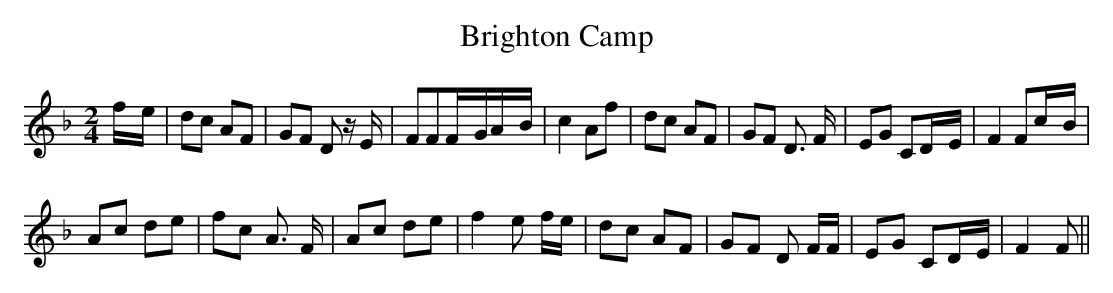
X:1
T:Brighton Camp
M:2/4
L:1/8
K:F
f/2-e/2| dc AF| GF D z/2 E/2| FFF/2-G/2A/2-B/2| c2 Af|dc AF| GF D3/2 F/2|EG CD/2-E/2| F2 Fc/2-B/2|!
Ac de| fc A3/2 F/2| Ac de| f2 e f/2e/2|dc AF| GF D F/2F/2| EG CD/2-E/2| F2 F||
